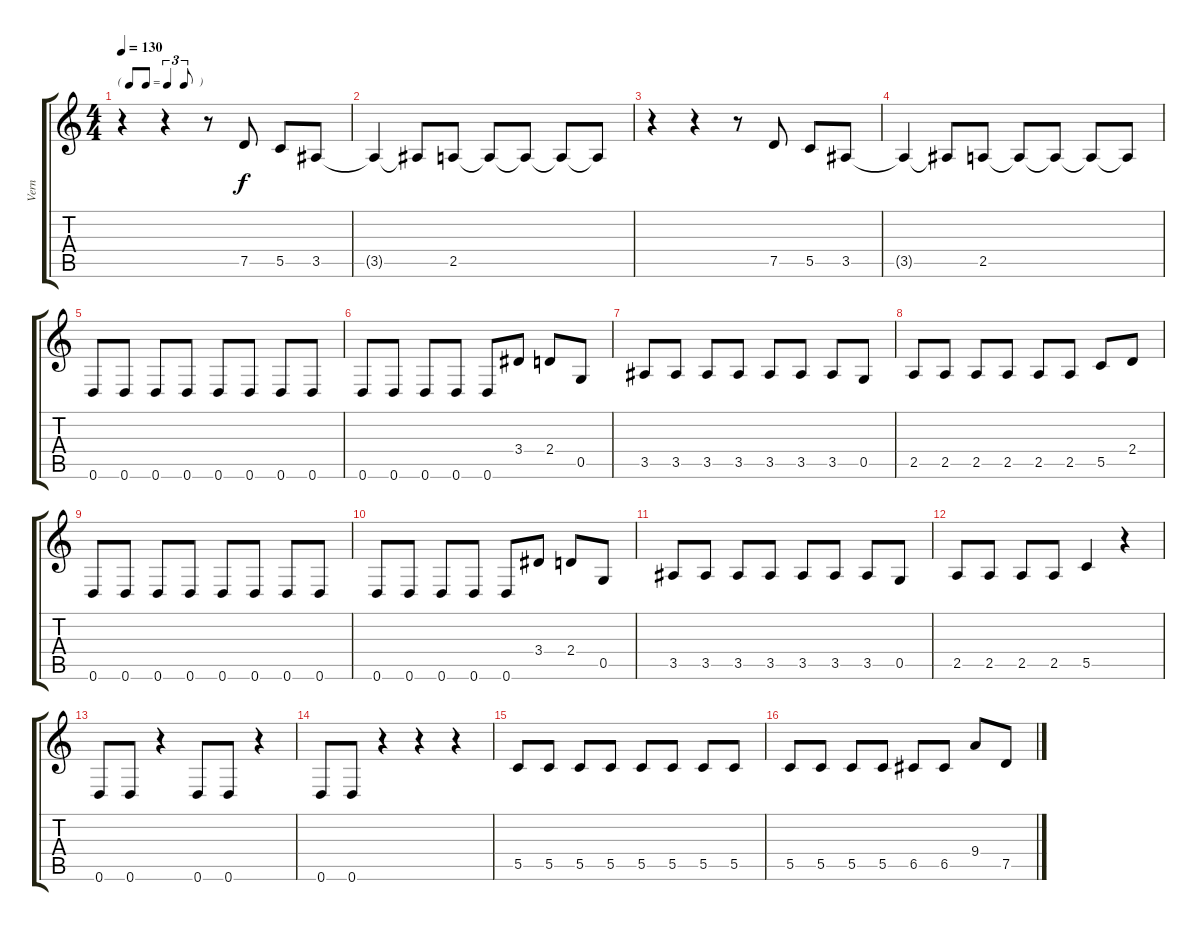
\track ("Vern" "Vern") {instrument electricbassfinger}
\staff {score tabs}
\tuning (D4 A3 F3 C3 G2 D2) {hide}
\ts (4 4)
\tf triplet8th
\tempo 130
\clef g2
\ks c
r.4{dy f} r.4 r.8 7.5.8 5.5.8 3.5.8 |
3.5{t}.4 3.5{t}.8 2.5.8 2.5{t}.8 2.5{t}.8 2.5{t}.8 2.5{t}.8 |
r.4 r.4 r.8 7.5.8 5.5.8 3.5.8 |
3.5{t}.4 3.5{t}.8 2.5.8 2.5{t}.8 2.5{t}.8 2.5{t}.8 2.5{t}.8 |
0.6.8 0.6.8 0.6.8 0.6.8 0.6.8 0.6.8 0.6.8 0.6.8 |
0.6.8 0.6.8 0.6.8 0.6.8 0.6.8 3.4.8 2.4.8 0.5.8 |
3.5.8 3.5.8 3.5.8 3.5.8 3.5.8 3.5.8 3.5.8 0.5.8 |
2.5.8 2.5.8 2.5.8 2.5.8 2.5.8 2.5.8 5.5.8 2.4.8 |
0.6.8 0.6.8 0.6.8 0.6.8 0.6.8 0.6.8 0.6.8 0.6.8 |
0.6.8 0.6.8 0.6.8 0.6.8 0.6.8 3.4.8 2.4.8 0.5.8 |
3.5.8 3.5.8 3.5.8 3.5.8 3.5.8 3.5.8 3.5.8 0.5.8 |
2.5.8 2.5.8 2.5.8 2.5.8 5.5.4 r.4 |
0.6.8 0.6.8 r.4 0.6.8 0.6.8 r.4 |
0.6.8 0.6.8 r.4 r.4 r.4 |
5.5.8 5.5.8 5.5.8 5.5.8 5.5.8 5.5.8 5.5.8 5.5.8 |
5.5.8 5.5.8 5.5.8 5.5.8 6.5.8 6.5.8 9.4.8 7.5.8
